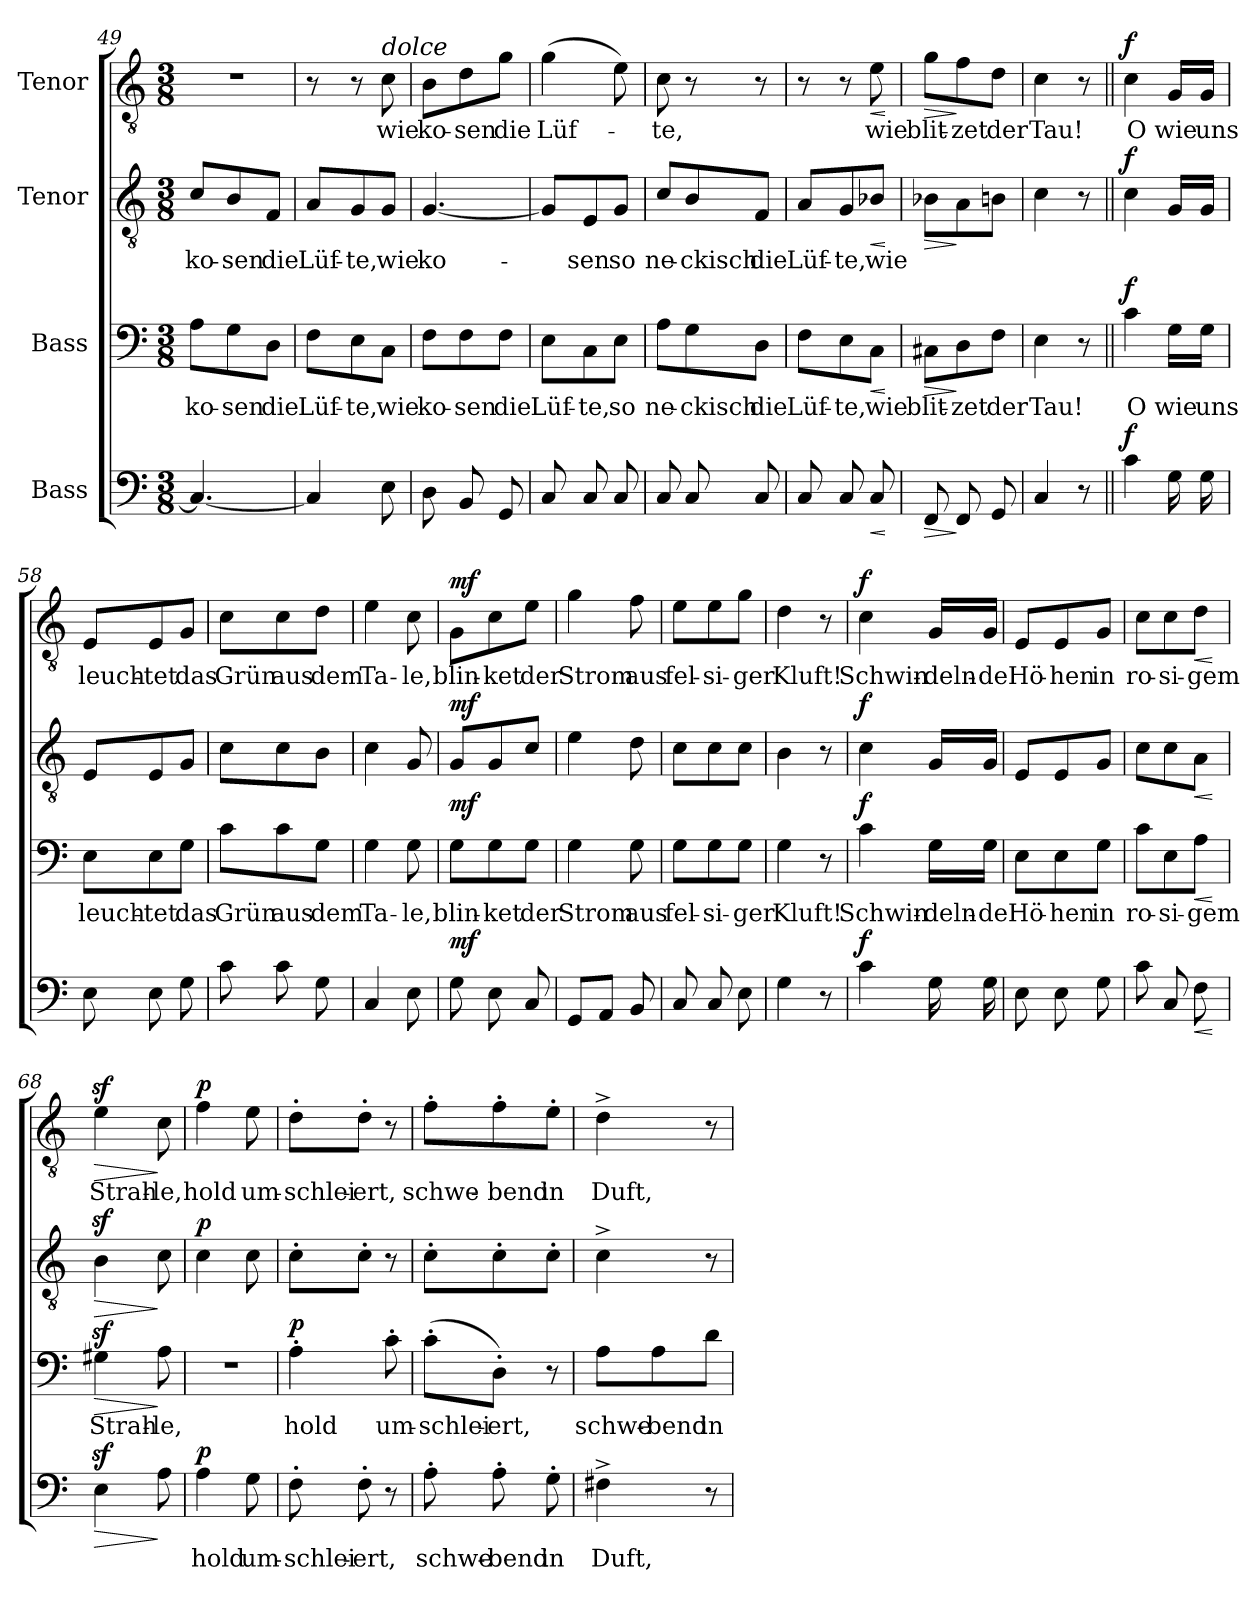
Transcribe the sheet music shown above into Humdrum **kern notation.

**kern	**text	**dynam	**kern	**text	**dynam	**kern	**text	**dynam	**kern	**text	**dynam
*part4	*part4	*part4	*part3	*part3	*part3	*part2	*part2	*part2	*part1	*part1	*part1
*staff4	*staff4	*staff4	*staff3	*staff3	*staff3	*staff2	*staff2	*staff2	*staff1	*staff1	*staff1
*I"Bass	*	*	*I"Bass	*	*	*I"Tenor	*	*	*I"Tenor	*	*
*clefF4	*	*	*clefF4	*	*	*clefGv2	*	*	*clefGv2	*	*
*k[]	*	*	*k[]	*	*	*k[]	*	*	*k[]	*	*
*M3/8	*	*	*M3/8	*	*	*M3/8	*	*	*M3/8	*	*
=49	=49	=49	=49	=49	=49	=49	=49	=49	=49	=49	=49
!	!	!	!	!LO:LY:b	!	!	!LO:LY:b	!	!	!	!
4.C/_	.	.	8A\L	ko-	.	8c/L	ko-	.	4.r	.	.
!	!	!	!	!LO:LY:b	!	!	!LO:LY:b	!	!	!	!
.	.	.	8G\	-sen	.	8B/	-sen	.	.	.	.
!	!	!	!	!LO:LY:b	!	!	!LO:LY:b	!	!	!	!
.	.	.	8D\J	die	.	8F/J	die	.	.	.	.
=50	=50	=50	=50	=50	=50	=50	=50	=50	=50	=50	=50
!	!	!	!	!LO:LY:b	!	!	!LO:LY:b	!	!	!	!
4C/]	.	.	8F\L	Lüf-	.	8A/L	Lüf-	.	8r	.	.
!	!	!	!	!LO:LY:b	!	!	!LO:LY:b	!	!	!	!
.	.	.	8E\	-te,	.	8G/	-te,	.	8r	.	.
!	!	!	!	!	!	!	!	!	!LO:TX:a:i:t=dolce	!	!
!	!	!	!	!LO:LY:b	!	!	!LO:LY:b	!	!	!LO:LY:b	!
8E\	.	.	8C\J	wie	.	8G/J	wie	.	8c\	wie	.
=51	=51	=51	=51	=51	=51	=51	=51	=51	=51	=51	=51
!	!	!	!	!LO:LY:b	!	!	!LO:LY:b	!	!	!LO:LY:b	!
8D\	.	.	8F\L	ko-	.	[4.G/	ko-	.	8B\L	ko-	.
!	!	!	!	!LO:LY:b	!	!	!	!	!	!LO:LY:b	!
8BB/	.	.	8F\	-sen	.	.	.	.	8d\	-sen	.
!	!	!	!	!LO:LY:b	!	!	!	!	!	!LO:LY:b	!
8GG/	.	.	8F\J	die	.	.	.	.	8g\J	die	.
=52	=52	=52	=52	=52	=52	=52	=52	=52	=52	=52	=52
!	!	!	!	!LO:LY:b	!	!	!	!	!	!LO:LY:b	!
8C/	.	.	8E\L	Lüf-	.	8G/L]	.	.	(4g\	Lüf-	.
!	!	!	!	!LO:LY:b	!	!	!LO:LY:b	!	!	!	!
8C/	.	.	8C\	-te,	.	8E/	-sen	.	.	.	.
!	!	!	!	!LO:LY:b	!	!	!LO:LY:b	!	!	!	!
8C/	.	.	8E\J	so	.	8G/J	so	.	8e\)	.	.
=53	=53	=53	=53	=53	=53	=53	=53	=53	=53	=53	=53
!	!	!	!	!LO:LY:b	!	!	!LO:LY:b	!	!	!LO:LY:b	!
8C/	.	.	8A\L	ne-	.	8c/L	ne-	.	8c\	-te,	.
!	!	!	!	!LO:LY:b	!	!	!LO:LY:b	!	!	!	!
8C/	.	.	8G\	-ckisch	.	8B/	-ckisch	.	8r	.	.
!	!	!	!	!LO:LY:b	!	!	!LO:LY:b	!	!	!	!
8C/	.	.	8D\J	die	.	8F/J	die	.	8r	.	.
=54	=54	=54	=54	=54	=54	=54	=54	=54	=54	=54	=54
!	!	!	!	!LO:LY:b	!	!	!LO:LY:b	!	!	!	!
8C/	.	.	8F\L	Lüf-	.	8A/L	Lüf-	.	8r	.	.
!	!	!	!	!LO:LY:b	!	!	!LO:LY:b	!	!	!	!
8C/	.	.	8E\	-te,	.	8G/	-te,	.	8r	.	.
!	!	!LO:HP:b	!	!LO:LY:b	!LO:HP:b	!	!LO:LY:b	!LO:HP:b	!	!LO:LY:b	!LO:HP:b
8C/	.	<	8C\J	wie	<	8B-X/J	wie	<	8e\	wie	<
.	.	[	.	.	[	.	.	[	.	.	[
!!LO:LB:g=z
=55	=55	=55	=55	=55	=55	=55	=55	=55	=55	=55	=55
!	!	!LO:HP:b	!	!LO:LY:b	!LO:HP:b	!	!	!LO:HP:b	!	!LO:LY:b	!LO:HP:b
8FF/	.	>	8C#X\L	blit-	>	8B-X\L	.	>	8g\L	blit-	>
!	!	!	!	!LO:LY:b	!	!	!	!	!	!LO:LY:b	!
8FF/	.	]	8D\	-zet	]	8A\	.	]	8f\	-zet	]
!	!	!	!	!LO:LY:b	!	!	!	!	!	!LO:LY:b	!
8GG/	.	.	8F\J	der	.	8Bn\J	.	.	8d\J	der	.
=56	=56	=56	=56	=56	=56	=56	=56	=56	=56	=56	=56
!	!	!	!	!LO:LY:b	!	!	!	!	!	!LO:LY:b	!
4C/	.	.	4E\	Tau!	.	4c\	.	.	4c\	Tau!	.
8r	.	.	8r	.	.	8r	.	.	8r	.	.
=57||	=57||	=57||	=57||	=57||	=57||	=57||	=57||	=57||	=57||	=57||	=57||
!	!	!LO:DY:a	!	!LO:LY:b	!LO:DY:a	!	!	!LO:DY:a	!	!LO:LY:b	!LO:DY:a
4c\	.	f	4c\	O	f	4c\	.	f	4c\	O	f
!	!	!	!	!LO:LY:b	!	!	!	!	!	!LO:LY:b	!
16G\	.	.	16G\LL	wie	.	16G/LL	.	.	16G/LL	wie	.
!	!	!	!	!LO:LY:b	!	!	!	!	!	!LO:LY:b	!
16G\	.	.	16G\JJ	uns	.	16G/JJ	.	.	16G/JJ	uns	.
=58	=58	=58	=58	=58	=58	=58	=58	=58	=58	=58	=58
!	!	!	!	!LO:LY:b	!	!	!	!	!	!LO:LY:b	!
8E\	.	.	8E\L	leuch-	.	8E/L	.	.	8E/L	leuch-	.
!	!	!	!	!LO:LY:b	!	!	!	!	!	!LO:LY:b	!
8E\	.	.	8E\	-tet	.	8E/	.	.	8E/	-tet	.
!	!	!	!	!LO:LY:b	!	!	!	!	!	!LO:LY:b	!
8G\	.	.	8G\J	das	.	8G/J	.	.	8G/J	das	.
=59	=59	=59	=59	=59	=59	=59	=59	=59	=59	=59	=59
!	!	!	!	!LO:LY:b	!	!	!	!	!	!LO:LY:b	!
8c\	.	.	8c\L	Grün	.	8c\L	.	.	8c\L	Grün	.
!	!	!	!	!LO:LY:b	!	!	!	!	!	!LO:LY:b	!
8c\	.	.	8c\	aus	.	8c\	.	.	8c\	aus	.
!	!	!	!	!LO:LY:b	!	!	!	!	!	!LO:LY:b	!
8G\	.	.	8G\J	dem	.	8B\J	.	.	8d\J	dem	.
=60	=60	=60	=60	=60	=60	=60	=60	=60	=60	=60	=60
!	!	!	!	!LO:LY:b	!	!	!	!	!	!LO:LY:b	!
4C/	.	.	4G\	Ta-	.	4c\	.	.	4e\	Ta-	.
!	!	!	!	!LO:LY:b	!	!	!	!	!	!LO:LY:b	!
8E\	.	.	8G\	-le,	.	8G/	.	.	8c\	-le,	.
=61	=61	=61	=61	=61	=61	=61	=61	=61	=61	=61	=61
!	!	!LO:DY:a	!	!LO:LY:b	!LO:DY:a	!	!	!LO:DY:a	!	!LO:LY:b	!LO:DY:a
8G\	.	mf	8G\L	blin-	mf	8G/L	.	mf	8G\L	blin-	mf
!	!	!	!	!LO:LY:b	!	!	!	!	!	!LO:LY:b	!
8E\	.	.	8G\	-ket	.	8G/	.	.	8c\	-ket	.
!	!	!	!	!LO:LY:b	!	!	!	!	!	!LO:LY:b	!
8C/	.	.	8G\J	der	.	8c/J	.	.	8e\J	der	.
!!LO:LB:g=z
=62	=62	=62	=62	=62	=62	=62	=62	=62	=62	=62	=62
!	!	!	!	!LO:LY:b	!	!	!	!	!	!LO:LY:b	!
8GG/L	.	.	4G\	Strom	.	4e\	.	.	4g\	Strom	.
8AA/J	.	.	.	.	.	.	.	.	.	.	.
!	!	!	!	!LO:LY:b	!	!	!	!	!	!LO:LY:b	!
8BB/	.	.	8G\	aus	.	8d\	.	.	8f\	aus	.
=63	=63	=63	=63	=63	=63	=63	=63	=63	=63	=63	=63
!	!	!	!	!LO:LY:b	!	!	!	!	!	!LO:LY:b	!
8C/	.	.	8G\L	fel-	.	8c\L	.	.	8e\L	fel-	.
!	!	!	!	!LO:LY:b	!	!	!	!	!	!LO:LY:b	!
8C/	.	.	8G\	-si-	.	8c\	.	.	8e\	-si-	.
!	!	!	!	!LO:LY:b	!	!	!	!	!	!LO:LY:b	!
8E\	.	.	8G\J	-ger	.	8c\J	.	.	8g\J	-ger	.
=64	=64	=64	=64	=64	=64	=64	=64	=64	=64	=64	=64
!	!	!	!	!LO:LY:b	!	!	!	!	!	!LO:LY:b	!
4G\	.	.	4G\	Kluft!	.	4B\	.	.	4d\	Kluft!	.
8r	.	.	8r	.	.	8r	.	.	8r	.	.
=65	=65	=65	=65	=65	=65	=65	=65	=65	=65	=65	=65
!	!	!LO:DY:a	!	!LO:LY:b	!LO:DY:a	!	!	!LO:DY:a	!	!LO:LY:b	!LO:DY:a
4c\	.	f	4c\	Schwin-	f	4c\	.	f	4c\	Schwin-	f
!	!	!	!	!LO:LY:b	!	!	!	!	!	!LO:LY:b	!
16G\	.	.	16G\LL	-deln-	.	16G/LL	.	.	16G/LL	-deln-	.
!	!	!	!	!LO:LY:b	!	!	!	!	!	!LO:LY:b	!
16G\	.	.	16G\JJ	-de	.	16G/JJ	.	.	16G/JJ	-de	.
=66	=66	=66	=66	=66	=66	=66	=66	=66	=66	=66	=66
!	!	!	!	!LO:LY:b	!	!	!	!	!	!LO:LY:b	!
8E\	.	.	8E\L	Hö-	.	8E/L	.	.	8E/L	Hö-	.
!	!	!	!	!LO:LY:b	!	!	!	!	!	!LO:LY:b	!
8E\	.	.	8E\	-hen	.	8E/	.	.	8E/	-hen	.
!	!	!	!	!LO:LY:b	!	!	!	!	!	!LO:LY:b	!
8G\	.	.	8G\J	in	.	8G/J	.	.	8G/J	in	.
=67	=67	=67	=67	=67	=67	=67	=67	=67	=67	=67	=67
!	!	!	!	!LO:LY:b	!	!	!	!	!	!LO:LY:b	!
8c\	.	.	8c\L	ro-	.	8c\L	.	.	8c\L	ro-	.
!	!	!	!	!LO:LY:b	!	!	!	!	!	!LO:LY:b	!
8C/	.	.	8E\	-si-	.	8c\	.	.	8c\	-si-	.
!	!	!LO:HP:b	!	!LO:LY:b	!LO:HP:b	!	!	!LO:HP:b	!	!LO:LY:b	!LO:HP:b
8F\	.	<	8A\J	-gem	<	8A\J	.	<	8d\J	-gem	<
.	.	[	.	.	[	.	.	[	.	.	[
!!LO:PB:g=z
=68	=68	=68	=68	=68	=68	=68	=68	=68	=68	=68	=68
!	!	!LO:HP:b	!	!LO:LY:b	!LO:HP:b	!	!	!LO:HP:b	!	!LO:LY:b	!LO:HP:b
4Ez>\	.	>	4G#Xz>\	Strah-	>	4Bz>\	.	>	4ez>\	Strah-	>
!	!	!	!	!LO:LY:b	!	!	!	!	!	!LO:LY:b	!
8A\	.	]	8A\	-le,	]	8c\	.	]	8c\	-le,	]
=69	=69	=69	=69	=69	=69	=69	=69	=69	=69	=69	=69
!	!LO:LY:b	!LO:DY:a	!	!	!	!	!	!LO:DY:a	!	!LO:LY:b	!LO:DY:a
4A\	hold	p	4.r	.	.	4c\	.	p	4f\	hold	p
!	!LO:LY:b	!	!	!	!	!	!	!	!	!LO:LY:b	!
8G\	um-	.	.	.	.	8c\	.	.	8e\	um-	.
=70	=70	=70	=70	=70	=70	=70	=70	=70	=70	=70	=70
!	!LO:LY:b	!	!	!LO:LY:b	!LO:DY:a	!	!	!	!	!LO:LY:b	!
8F'\	-schlei-	.	4A'\	hold	p	8c'\L	.	.	8d'\L	-schlei-	.
!	!LO:LY:b	!	!	!	!	!	!	!	!	!LO:LY:b	!
8F'\	-ert,	.	.	.	.	8c'\J	.	.	8d'\J	-ert,	.
!	!	!	!	!LO:LY:b	!	!	!	!	!	!	!
8r	.	.	8c'\	um-	.	8r	.	.	8r	.	.
=71	=71	=71	=71	=71	=71	=71	=71	=71	=71	=71	=71
!	!LO:LY:b	!	!	!LO:LY:b	!	!	!	!	!	!LO:LY:b	!
8A'\	schwe-	.	(8c'\L	-schlei-	.	8c'\L	.	.	8f'\L	schwe-	.
!	!LO:LY:b	!	!	!LO:LY:b	!	!	!	!	!	!LO:LY:b	!
8A'\	-bend	.	8D'\J)	-ert,	.	8c'\	.	.	8f'\	-bend	.
!	!LO:LY:b	!	!	!	!	!	!	!	!	!LO:LY:b	!
8G'\	in	.	8r	.	.	8c'\J	.	.	8e'\J	in	.
=72	=72	=72	=72	=72	=72	=72	=72	=72	=72	=72	=72
!	!LO:LY:b	!	!	!LO:LY:b	!	!	!	!	!	!LO:LY:b	!
4F#X^\	Duft,	.	8A\L	schwe-	.	4c^\	.	.	4d^\	Duft,	.
!	!	!	!	!LO:LY:b	!	!	!	!	!	!	!
.	.	.	8A\	-bend	.	.	.	.	.	.	.
!	!	!	!	!LO:LY:b	!	!	!	!	!	!	!
8r	.	.	8d\J	in	.	8r	.	.	8r	.	.
=	=	=	=	=	=	=	=	=	=	=	=
*-	*-	*-	*-	*-	*-	*-	*-	*-	*-	*-	*-
